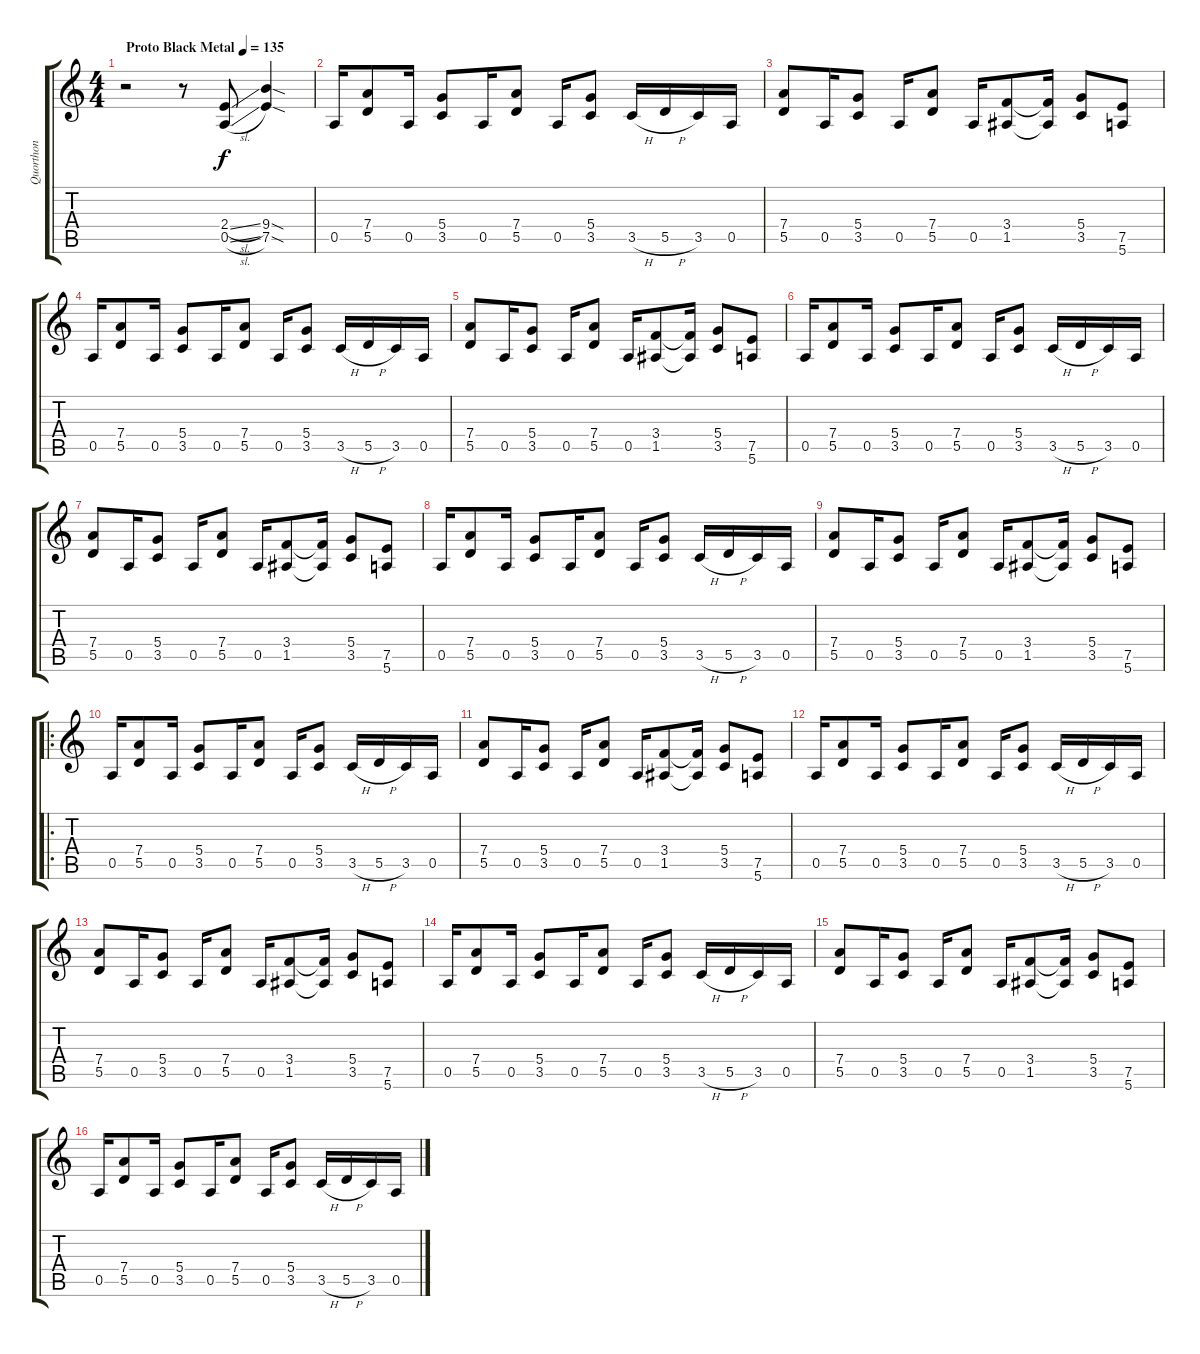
\track ("Quorthon" "Quorthon") {instrument distortionguitar}
\staff {score tabs}
\tuning (E4 B3 G3 D3 A2 E2) {hide}
\ts (4 4)
\tempo (135 "Proto Black Metal")
\clef g2
\ks c
r.2{dy f instrument distortionguitar} r.8 (2.4{sl} 0.5{sl}).8 (9.4{sod} 7.5{sod}).4 |
0.5.16 (7.4 5.5).8 0.5.16 (5.4 3.5).8 0.5.16 (7.4 5.5).8 0.5.16 (5.4 3.5).8 3.5{h}.16 5.5{h}.16 3.5.16 0.5.16 |
(7.4 5.5).8 0.5.16 (5.4 3.5).8 0.5.16 (7.4 5.5).8 0.5.16 (3.4 1.5).8 (3.4{t} 1.5{t}).16 (5.4 3.5).8 (7.5 5.6).8 |
0.5.16 (7.4 5.5).8 0.5.16 (5.4 3.5).8 0.5.16 (7.4 5.5).8 0.5.16 (5.4 3.5).8 3.5{h}.16 5.5{h}.16 3.5.16 0.5.16 |
(7.4 5.5).8 0.5.16 (5.4 3.5).8 0.5.16 (7.4 5.5).8 0.5.16 (3.4 1.5).8 (3.4{t} 1.5{t}).16 (5.4 3.5).8 (7.5 5.6).8 |
0.5.16 (7.4 5.5).8 0.5.16 (5.4 3.5).8 0.5.16 (7.4 5.5).8 0.5.16 (5.4 3.5).8 3.5{h}.16 5.5{h}.16 3.5.16 0.5.16 |
(7.4 5.5).8 0.5.16 (5.4 3.5).8 0.5.16 (7.4 5.5).8 0.5.16 (3.4 1.5).8 (3.4{t} 1.5{t}).16 (5.4 3.5).8 (7.5 5.6).8 |
0.5.16 (7.4 5.5).8 0.5.16 (5.4 3.5).8 0.5.16 (7.4 5.5).8 0.5.16 (5.4 3.5).8 3.5{h}.16 5.5{h}.16 3.5.16 0.5.16 |
(7.4 5.5).8 0.5.16 (5.4 3.5).8 0.5.16 (7.4 5.5).8 0.5.16 (3.4 1.5).8 (3.4{t} 1.5{t}).16 (5.4 3.5).8 (7.5 5.6).8 |
\ro
0.5.16 (7.4 5.5).8 0.5.16 (5.4 3.5).8 0.5.16 (7.4 5.5).8 0.5.16 (5.4 3.5).8 3.5{h}.16 5.5{h}.16 3.5.16 0.5.16 |
(7.4 5.5).8 0.5.16 (5.4 3.5).8 0.5.16 (7.4 5.5).8 0.5.16 (3.4 1.5).8 (3.4{t} 1.5{t}).16 (5.4 3.5).8 (7.5 5.6).8 |
0.5.16 (7.4 5.5).8 0.5.16 (5.4 3.5).8 0.5.16 (7.4 5.5).8 0.5.16 (5.4 3.5).8 3.5{h}.16 5.5{h}.16 3.5.16 0.5.16 |
(7.4 5.5).8 0.5.16 (5.4 3.5).8 0.5.16 (7.4 5.5).8 0.5.16 (3.4 1.5).8 (3.4{t} 1.5{t}).16 (5.4 3.5).8 (7.5 5.6).8 |
0.5.16 (7.4 5.5).8 0.5.16 (5.4 3.5).8 0.5.16 (7.4 5.5).8 0.5.16 (5.4 3.5).8 3.5{h}.16 5.5{h}.16 3.5.16 0.5.16 |
(7.4 5.5).8 0.5.16 (5.4 3.5).8 0.5.16 (7.4 5.5).8 0.5.16 (3.4 1.5).8 (3.4{t} 1.5{t}).16 (5.4 3.5).8 (7.5 5.6).8 |
0.5.16 (7.4 5.5).8 0.5.16 (5.4 3.5).8 0.5.16 (7.4 5.5).8 0.5.16 (5.4 3.5).8 3.5{h}.16 5.5{h}.16 3.5.16 0.5.16
